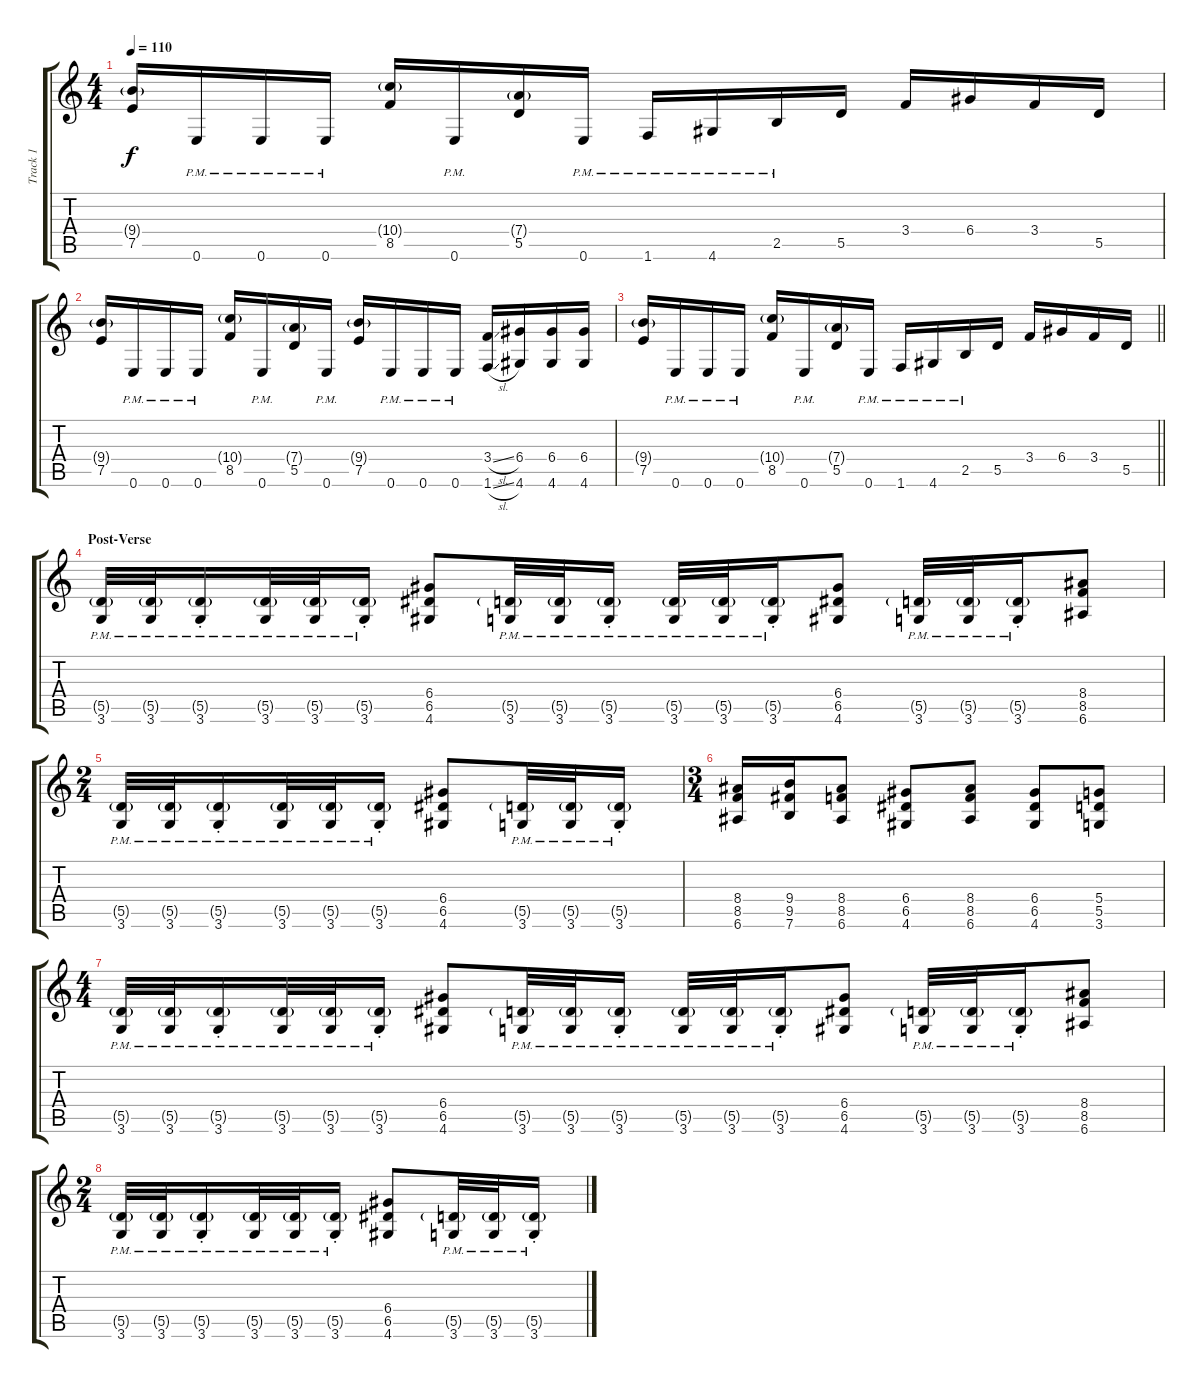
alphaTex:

\track ("Track 1" "Track 1") {instrument distortionguitar}
\staff {score tabs}
\tuning (E4 B3 G3 D3 A2 E2) {hide}
\ts (4 4)
\tempo 110
\clef g2
\ks c
(9.4{g} 7.5).16{dy f} 0.6{pm}.16 0.6{pm}.16 0.6{pm}.16 (10.4{g} 8.5).16 0.6{pm}.16 (7.4{g} 5.5).16 0.6{pm}.16 1.6{pm}.16 4.6{pm}.16 2.5{pm}.16 5.5.16 3.4.16 6.4.16 3.4.16 5.5.16 |
(9.4{g} 7.5).16 0.6{pm}.16 0.6{pm}.16 0.6{pm}.16 (10.4{g} 8.5).16 0.6{pm}.16 (7.4{g} 5.5).16 0.6{pm}.16 (9.4{g} 7.5).16 0.6{pm}.16 0.6{pm}.16 0.6{pm}.16 (3.4{sl} 1.6{sl}).16 (6.4 4.6).16 (6.4 4.6).16 (6.4 4.6).16 |
\barLineRight lightlight
(9.4{g} 7.5).16 0.6{pm}.16 0.6{pm}.16 0.6{pm}.16 (10.4{g} 8.5).16 0.6{pm}.16 (7.4{g} 5.5).16 0.6{pm}.16 1.6{pm}.16 4.6{pm}.16 2.5{pm}.16 5.5.16 3.4.16 6.4.16 3.4.16 5.5.16 |
\section ("" "Post-Verse")
(5.5{g pm} 3.6{pm}).32 (5.5{g pm} 3.6{pm}).32 (5.5{g pm} 3.6{pm st}).16 (5.5{g pm} 3.6{pm}).32 (5.5{g pm} 3.6{pm}).32 (5.5{g pm} 3.6{pm st}).16 (6.4 6.5 4.6).8 (5.5{g pm} 3.6{pm}).32 (5.5{g pm} 3.6{pm}).32 (5.5{g pm} 3.6{pm st}).16 (5.5{g pm} 3.6{pm}).32 (5.5{g pm} 3.6{pm}).32 (5.5{g pm} 3.6{pm st}).16 (6.4 6.5 4.6).8 (5.5{g pm} 3.6{pm}).32 (5.5{g pm} 3.6{pm}).32 (5.5{g pm} 3.6{pm st}).16 (8.4 8.5 6.6).8 |
\ts (2 4)
(5.5{g pm} 3.6{pm}).32 (5.5{g pm} 3.6{pm}).32 (5.5{g pm} 3.6{pm st}).16 (5.5{g pm} 3.6{pm}).32 (5.5{g pm} 3.6{pm}).32 (5.5{g pm} 3.6{pm st}).16 (6.4 6.5 4.6).8 (5.5{g pm} 3.6{pm}).32 (5.5{g pm} 3.6{pm}).32 (5.5{g pm} 3.6{pm st}).16 |
\ts (3 4)
(8.4 8.5 6.6).16 (9.4 9.5 7.6).16 (8.4 8.5 6.6).8 (6.4 6.5 4.6).8 (8.4 8.5 6.6).8 (6.4 6.5 4.6).8 (5.4 5.5 3.6).8 |
\ts (4 4)
(5.5{g pm} 3.6{pm}).32 (5.5{g pm} 3.6{pm}).32 (5.5{g pm} 3.6{pm st}).16 (5.5{g pm} 3.6{pm}).32 (5.5{g pm} 3.6{pm}).32 (5.5{g pm} 3.6{pm st}).16 (6.4 6.5 4.6).8 (5.5{g pm} 3.6{pm}).32 (5.5{g pm} 3.6{pm}).32 (5.5{g pm} 3.6{pm st}).16 (5.5{g pm} 3.6{pm}).32 (5.5{g pm} 3.6{pm}).32 (5.5{g pm} 3.6{pm st}).16 (6.4 6.5 4.6).8 (5.5{g pm} 3.6{pm}).32 (5.5{g pm} 3.6{pm}).32 (5.5{g pm} 3.6{pm st}).16 (8.4 8.5 6.6).8 |
\ts (2 4)
(5.5{g pm} 3.6{pm}).32 (5.5{g pm} 3.6{pm}).32 (5.5{g pm} 3.6{pm st}).16 (5.5{g pm} 3.6{pm}).32 (5.5{g pm} 3.6{pm}).32 (5.5{g pm} 3.6{pm st}).16 (6.4 6.5 4.6).8 (5.5{g pm} 3.6{pm}).32 (5.5{g pm} 3.6{pm}).32 (5.5{g pm} 3.6{pm st}).16
